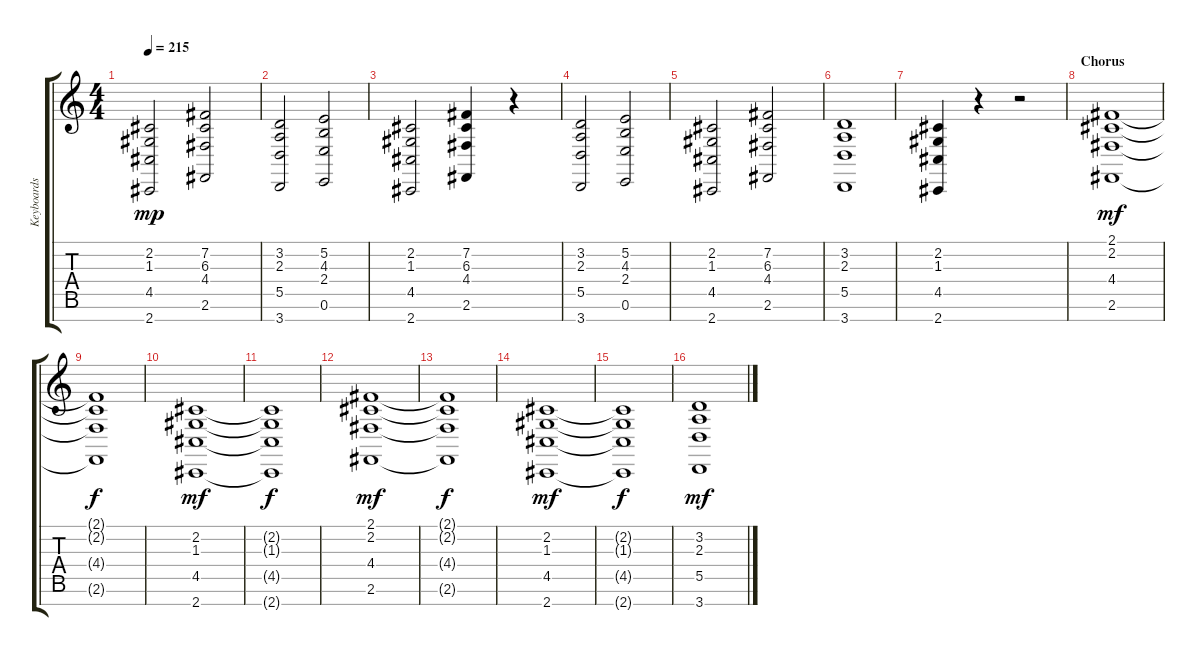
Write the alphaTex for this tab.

\track ("Keyboards 1" "Keyboards ") {instrument stringensemble1}
\staff {score tabs}
\tuning (E4 B3 G3 D3 A2 E2 B1) {hide}
\ts (4 4)
\tempo 215
\clef g2
\ks c
(2.2 1.3 4.5 2.7).2{dy mp} (7.2 6.3 4.4 2.6).2 |
(3.2 2.3 5.5 3.7).2 (5.2 4.3 2.4 0.6).2 |
(2.2 1.3 4.5 2.7).2 (7.2 6.3 4.4 2.6).4 r.4 |
(3.2 2.3 5.5 3.7).2 (5.2 4.3 2.4 0.6).2 |
(2.2 1.3 4.5 2.7).2 (7.2 6.3 4.4 2.6).2 |
(3.2 2.3 5.5 3.7).1 |
(2.2 1.3 4.5 2.7).4 r.4 r.2 |
\section ("" "Chorus")
(2.1 2.2 4.4 2.6).1{dy mf} |
(2.1{t} 2.2{t} 4.4{t} 2.6{t}).1{dy f} |
(2.2 1.3 4.5 2.7).1{dy mf} |
(2.2{t} 1.3{t} 4.5{t} 2.7{t}).1{dy f} |
(2.1 2.2 4.4 2.6).1{dy mf} |
(2.1{t} 2.2{t} 4.4{t} 2.6{t}).1{dy f} |
(2.2 1.3 4.5 2.7).1{dy mf} |
(2.2{t} 1.3{t} 4.5{t} 2.7{t}).1{dy f} |
(3.2 2.3 5.5 3.7).1{dy mf}
